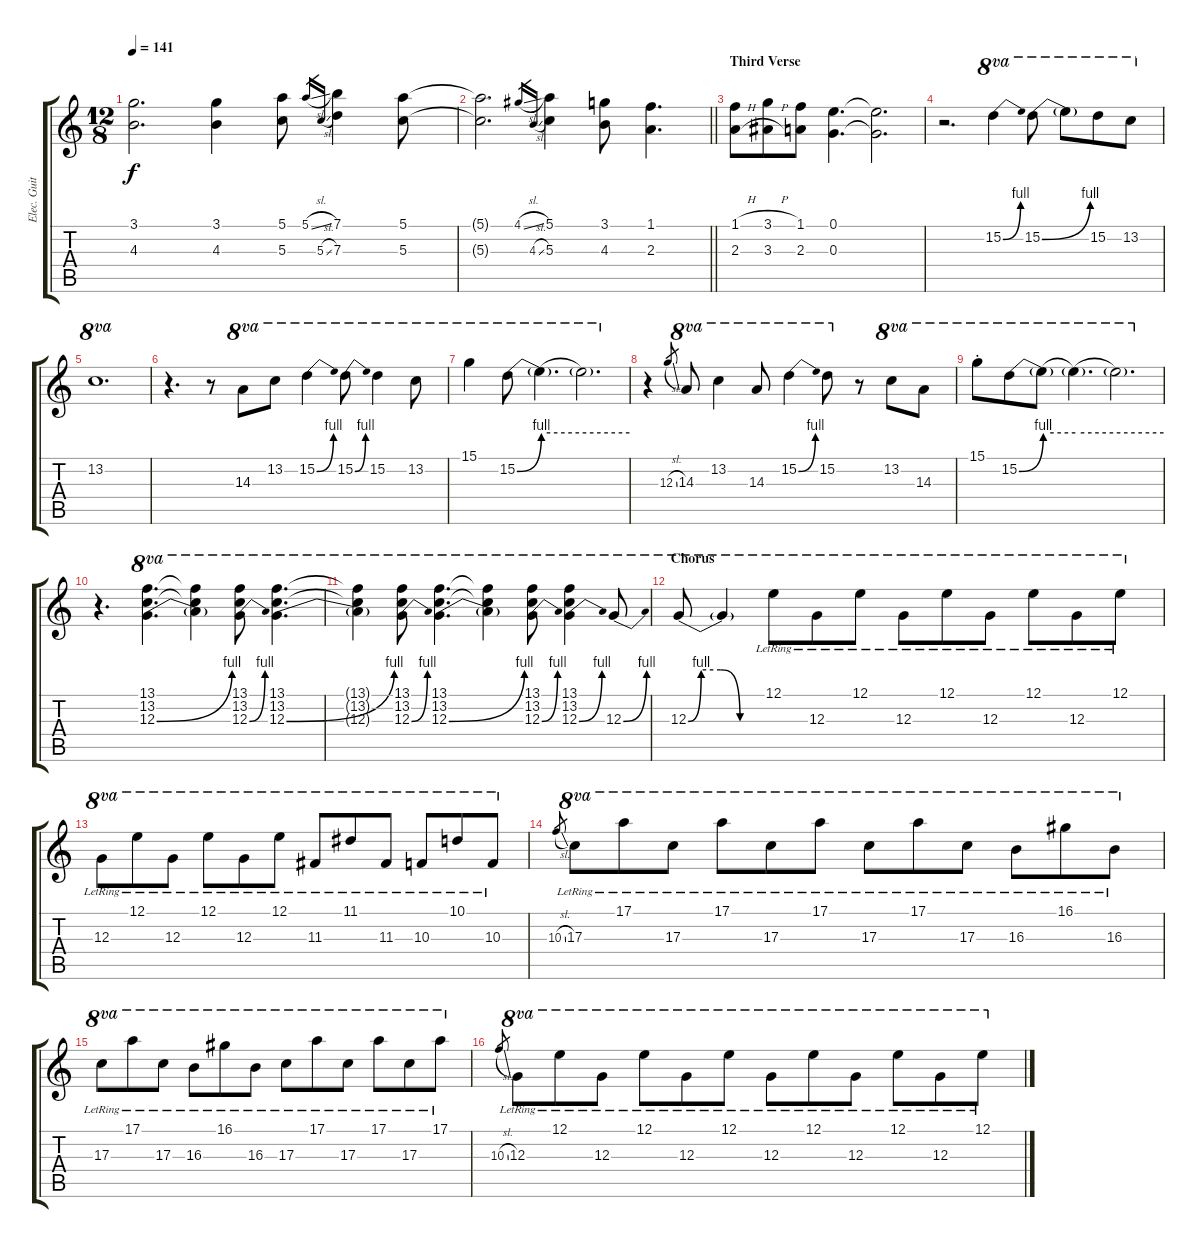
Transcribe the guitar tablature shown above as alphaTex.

\track ("Elec. Guitar 3" "Elec. Guit") {instrument electricguitarclean}
\staff {score tabs}
\tuning (E4 B3 G3 D3 A2 E2) {hide}
\ts (12 8)
\tempo 141
\clef g2
\ks c
(3.1{t} 4.3{t}).2{d dy f} (3.1 4.3).4 (5.1 5.3).8 5.1{sl}.16{gr} 5.3{sl}.16{gr} (7.1 7.3).4 (5.1 5.3).8 |
\barLineRight lightlight
(5.1{t} 5.3{t}).2{d} 4.1{sl}.16{gr} 4.3{sl}.16{gr} (5.1 5.3).4 (3.1 4.3).8 (1.1 2.3).4{d} |
\section ("" "Third Verse")
(1.1{h} 2.3{h}).8 (3.1{h} 3.3{h}).8 (1.1 2.3).8 (0.1 0.3).4{d} (0.1{t} 0.3{t}).2{d} |
r.2{d} 15.2{be (bend 0 0 60 4)}.4{ot 8va} 15.2{be (bend 0 0 60 4)}.8{ot 8va} 15.2{t}.8{ot 8va} 15.2.8{ot 8va} 13.2.8{ot 8va} |
13.2.1{d ot 8va} |
r.4{d} r.8 14.3.8{ot 8va} 13.2.8{ot 8va} 15.2{be (bend 0 0 60 4)}.4{ot 8va} 15.2{be (bend 0 0 60 4)}.8{ot 8va} 15.2.4{ot 8va} 13.2.8{ot 8va} |
15.1.4{ot 8va} 15.2{be (bend 0 0 60 4)}.8{ot 8va} 15.2{be (hold 0 4 60 4) t}.4{d ot 8va} 15.2{t}.2{d ot 8va} |
r.4 12.3{sl}.8{gr} 14.3.8{ot 8va} 13.2.4{ot 8va} 14.3.8{ot 8va} 15.2{be (bend 0 0 60 4)}.4{ot 8va} 15.2.8{ot 8va} r.8 13.2.8{ot 8va} 14.3.8{ot 8va} |
15.1{st}.8{ot 8va} 15.2{be (bend 0 0 60 4)}.8{ot 8va} 15.2{be (hold 0 4 60 4) t}.8{ot 8va} 15.2{be (hold 0 4 60 4) t}.4{d ot 8va} 15.2{t}.2{d ot 8va} |
r.4{d} (13.1 13.2 12.3{be (bend 0 0 60 4)}).4{d ot 8va} (13.1{t} 13.2{t} 12.3{t}).4{ot 8va} (13.1 13.2 12.3{be (bend 0 0 60 4)}).8{ot 8va} (13.1 13.2 12.3{be (bend 0 0 60 4)}).4{d ot 8va} |
(13.1{t} 13.2{t} 12.3{t}).4{ot 8va} (13.1 13.2 12.3{be (bend 0 0 60 4)}).8{ot 8va} (13.1 13.2 12.3{be (bend 0 0 60 4)}).4{d ot 8va} (13.1{t} 13.2{t} 12.3{t}).4{ot 8va} (13.1 13.2 12.3{be (bend 0 0 60 4)}).8{ot 8va} (13.1 13.2 12.3{be (bend 0 0 60 4)}).4{ot 8va} 12.3{be (bend 0 0 60 4)}.8{ot 8va} |
\section ("" "Chorus")
12.3{be (custom 0 0 10 4 25 4 40 0 60 0)}.8{ot 8va} 12.3{t}.4{ot 8va} 12.1{lr}.8{ot 8va} 12.3{lr}.8{ot 8va} 12.1{lr}.8{ot 8va} 12.3{lr}.8{ot 8va} 12.1{lr}.8{ot 8va} 12.3{lr}.8{ot 8va} 12.1{lr}.8{ot 8va} 12.3{lr}.8{ot 8va} 12.1{lr}.8{ot 8va} |
12.3{lr}.8{ot 8va} 12.1{lr}.8{ot 8va} 12.3{lr}.8{ot 8va} 12.1{lr}.8{ot 8va} 12.3{lr}.8{ot 8va} 12.1{lr}.8{ot 8va} 11.3{lr}.8{ot 8va} 11.1{lr}.8{ot 8va} 11.3{lr}.8{ot 8va} 10.3{lr}.8{ot 8va} 10.1{lr}.8{ot 8va} 10.3{lr}.8{ot 8va} |
10.3{sl}.8{gr} 17.3{lr}.8{ot 8va} 17.1{lr}.8{ot 8va} 17.3{lr}.8{ot 8va} 17.1{lr}.8{ot 8va} 17.3{lr}.8{ot 8va} 17.1{lr}.8{ot 8va} 17.3{lr}.8{ot 8va} 17.1{lr}.8{ot 8va} 17.3{lr}.8{ot 8va} 16.3{lr}.8{ot 8va} 16.1{lr}.8{ot 8va} 16.3{lr}.8{ot 8va} |
17.3{lr}.8{ot 8va} 17.1{lr}.8{ot 8va} 17.3{lr}.8{ot 8va} 16.3{lr}.8{ot 8va} 16.1{lr}.8{ot 8va} 16.3{lr}.8{ot 8va} 17.3{lr}.8{ot 8va} 17.1{lr}.8{ot 8va} 17.3{lr}.8{ot 8va} 17.1{lr}.8{ot 8va} 17.3{lr}.8{ot 8va} 17.1{lr}.8{ot 8va} |
10.3{sl}.8{gr} 12.3{lr}.8{ot 8va} 12.1{lr}.8{ot 8va} 12.3{lr}.8{ot 8va} 12.1{lr}.8{ot 8va} 12.3{lr}.8{ot 8va} 12.1{lr}.8{ot 8va} 12.3{lr}.8{ot 8va} 12.1{lr}.8{ot 8va} 12.3{lr}.8{ot 8va} 12.1{lr}.8{ot 8va} 12.3{lr}.8{ot 8va} 12.1{lr}.8{ot 8va}
